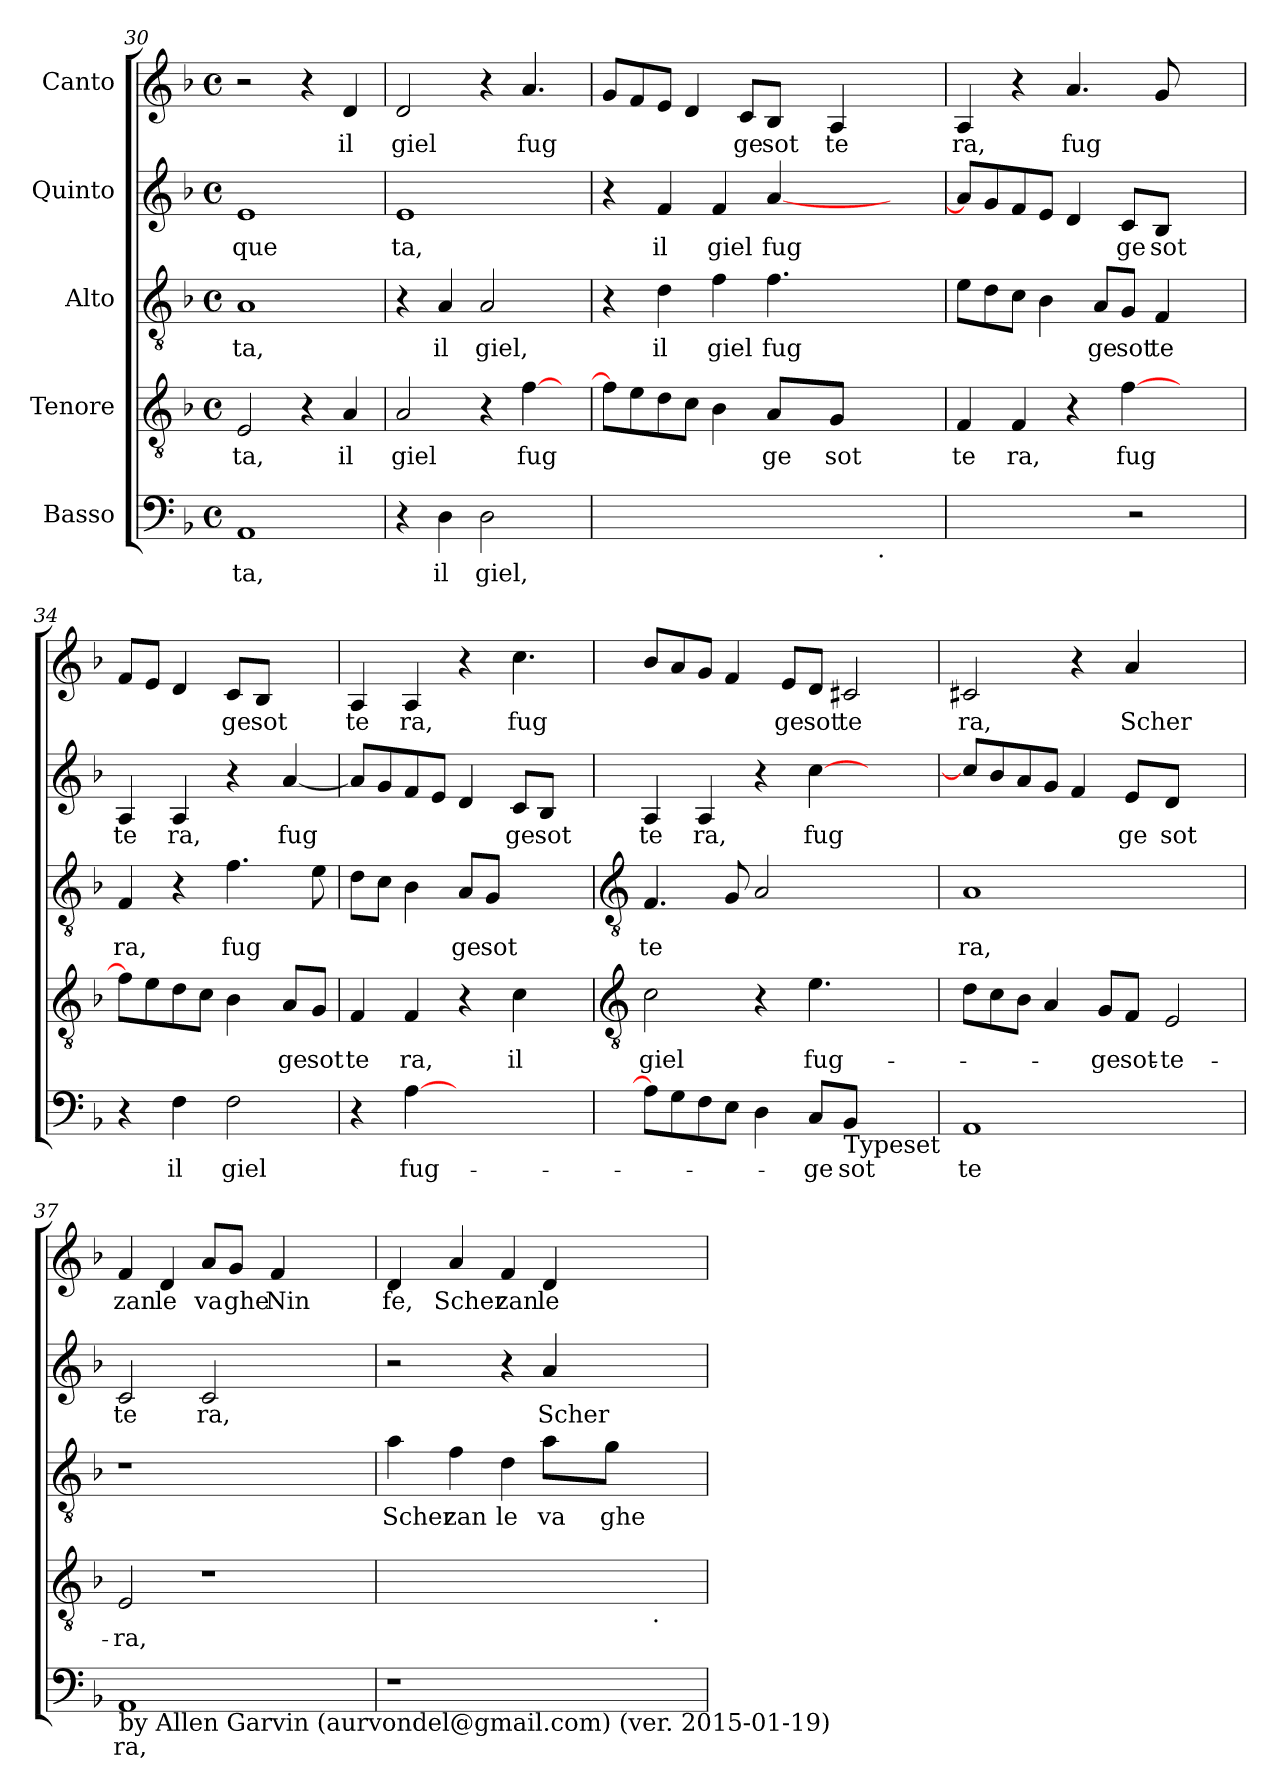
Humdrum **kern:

**kern	**text	**kern	**text	**kern	**text	**kern	**text	**kern	**text
*part5	*part5	*part4	*part4	*part3	*part3	*part2	*part2	*part1	*part1
*staff5	*staff5	*staff4	*staff4	*staff3	*staff3	*staff2	*staff2	*staff1	*staff1
*I"Basso	*	*I"Tenore	*	*I"Alto	*	*I"Quinto	*	*I"Canto	*
*clefF4	*	*clefGv2	*	*clefGv2	*	*clefG2	*	*clefG2	*
*k[b-]	*	*k[b-]	*	*k[b-]	*	*k[b-]	*	*k[b-]	*
*F:	*	*F:	*	*F:	*	*F:	*	*F:	*
*M4/4	*	*M4/4	*	*M4/4	*	*M4/4	*	*M4/4	*
*met(c)	*	*met(c)	*	*met(c)	*	*met(c)	*	*met(c)	*
=30	=30	=30	=30	=30	=30	=30	=30	=30	=30
!	!LO:LY:b	!	!LO:LY:b	!	!LO:LY:b	!	!LO:LY:b	!	!
1AA	-ta,	2E/	ta,	1A	ta,	1e	que	2r	.
.	.	4r	.	.	.	.	.	4r	.
!	!	!	!LO:LY:b	!	!	!	!	!	!LO:LY:b
.	.	4A/	il	.	.	.	.	4d/	il
=31	=31	=31	=31	=31	=31	=31	=31	=31	=31
!	!	!	!LO:LY:b	!	!	!	!LO:LY:b	!	!LO:LY:b
4r	.	2A/	giel	4r	.	1e	ta,	2d/	giel
!	!LO:LY:b	!	!	!	!LO:LY:b	!	!	!	!
4D\	il	.	.	4A/	il	.	.	.	.
!	!LO:LY:b	!	!	!	!LO:LY:b	!	!	!	!
2D\	giel,	4r	.	2A/	giel,	.	.	4r	.
!	!	!	!LO:LY:b	!	!	!	!	!	!LO:LY:b
.	.	[4f\	fug	.	.	.	.	4.a/	fug
8ryy	.	8ryy	.	8ryy	.	8ryy	.	.	.
=32	=32	=32	=32	=32	=32	=32	=32	=32	=32
4ryy	.	8f\L]	.	4r	.	4r	.	8g/L	.
.	.	8e\	.	.	.	.	.	8f/	.
!	!	!	!	!	!LO:LY:b	!	!LO:LY:b	!	!
4ryy	.	8d\	.	4d\	il	4f/	il	8e/J	.
.	.	8c\J	.	.	.	.	.	4d/	.
!	!	!	!	!	!LO:LY:b	!	!LO:LY:b	!	!
4ryy	.	4B-\	.	4f\	giel	4f/	giel	.	.
!	!	!	!	!	!	!	!	!	!LO:LY:b
.	.	.	.	.	.	.	.	8c/L	ge
!	!	!	!LO:LY:b	!	!LO:LY:b	!	!LO:LY:b	!	!LO:LY:b
64ryy	.	8A/L	ge	4.f\	fug	[4a/	fug	8B-/J	sot
64ryy	.	.	.	.	.	.	.	.	.
64ryy	.	.	.	.	.	.	.	.	.
64ryy	.	.	.	.	.	.	.	.	.
64ryy	.	.	.	.	.	.	.	.	.
64ryy	.	.	.	.	.	.	.	.	.
64ryy	.	.	.	.	.	.	.	.	.
64ryy	.	.	.	.	.	.	.	.	.
!	!	!	!LO:LY:b	!	!	!	!	!	!LO:LY:b
64ryy	.	8G/J	sot	.	.	.	.	4A/	te
64ryy	.	.	.	.	.	.	.	.	.
64ryy	.	.	.	.	.	.	.	.	.
64ryy	.	.	.	.	.	.	.	.	.
64ryy	.	.	.	.	.	.	.	.	.
64ryy	.	.	.	.	.	.	.	.	.
!LO:TX:b:t=.	!	!	!	!	!	!	!	!	!
64ryy	.	.	.	.	.	.	.	.	.
4ryy	.	.	.	.	.	.	.	.	.
.	.	8...ryy	.	.	.	8...ryy	.	.	.
.	.	.	.	16..ryy	.	.	.	16..ryy	.
=33	=33	=33	=33	=33	=33	=33	=33	=33	=33
!	!	!	!LO:LY:b	!	!	!	!	!	!LO:LY:b
4ryy	.	4F/	te	8e\L	.	8a/L]	.	4A/	ra,
.	.	.	.	8d\	.	8g/	.	.	.
!	!	!	!LO:LY:b	!	!	!	!	!	!
4ryy	.	4F/	ra,	8c\J	.	8f/	.	4r	.
.	.	.	.	4B-\	.	8e/J	.	.	.
!	!	!	!	!	!	!	!	!	!LO:LY:b
4ryy	.	4r	.	.	.	4d/	.	4.a/	fug
!	!	!	!	!	!LO:LY:b	!	!	!	!
.	.	.	.	8A/L	ge	.	.	.	.
!	!	!	!LO:LY:b	!	!LO:LY:b	!	!LO:LY:b	!	!
64ryy	.	[4f\	fug	8G/J	sot	8c/L	ge	.	.
2r	.	.	.	.	.	.	.	.	.
!	!	!	!	!	!LO:LY:b	!	!LO:LY:b	!	!
.	.	.	.	4F/	te	8B-/J	sot	8g/	.
.	.	4ryy	.	.	.	4ryy	.	4ryy	.
.	.	.	.	8ryy	.	.	.	.	.
.	.	64ryy	.	64ryy	.	64ryy	.	64ryy	.
=34	=34	=34	=34	=34	=34	=34	=34	=34	=34
!	!	!	!	!	!LO:LY:b	!	!LO:LY:b	!	!
4r	.	8f\L]	.	4F/	ra,	4A/	te	8f/L	.
.	.	8e\	.	.	.	.	.	8e/J	.
!	!LO:LY:b	!	!	!	!	!	!LO:LY:b	!	!
4F\	il	8d\	.	4r	.	4A/	ra,	4d/	.
.	.	8c\J	.	.	.	.	.	.	.
!	!LO:LY:b	!	!	!	!LO:LY:b	!	!	!	!LO:LY:b
2F\	giel	4B-\	.	4.f\	fug	4r	.	8c/L	ge
!	!	!	!	!	!	!	!	!	!LO:LY:b
.	.	.	.	.	.	.	.	8B-/J	sot
!	!	!	!LO:LY:b	!	!	!	!LO:LY:b	!	!
.	.	8A/L	ge	.	.	[4a/	fug	4ryy	.
!	!	!	!LO:LY:b	!	!	!	!	!	!
.	.	8G/J	sot	8e\	.	.	.	.	.
!!LO:LB:g=z
=35	=35	=35	=35	=35	=35	=35	=35	=35	=35
!	!	!	!LO:LY:b	!	!	!	!	!	!LO:LY:b
4r	.	4F/	te	8d\L	.	8a/L]	.	4A/	te
.	.	.	.	8c\J	.	8g/	.	.	.
!	!LO:LY:b	!	!LO:LY:b	!	!	!	!	!	!LO:LY:b
[4A\	fug-	4F/	ra,	4B-\	.	8f/	.	4A/	ra,
.	.	.	.	.	.	8e/J	.	.	.
!	!	!	!	!	!LO:LY:b	!	!	!	!
2ryy	.	4r	.	8A/L	ge	4d/	.	4r	.
!	!	!	!	!	!LO:LY:b	!	!	!	!
.	.	.	.	8G/J	sot	.	.	.	.
!	!	!	!LO:LY:b	!	!	!	!LO:LY:b	!	!LO:LY:b
.	.	4c\	il	4.ryy	.	8c/L	ge	4.cc\	fug
!	!	!	!	!	!	!	!LO:LY:b	!	!
.	.	.	.	.	.	8B-/J	sot	.	.
8ryy	.	8ryy	.	.	.	8ryy	.	.	.
!!LO:LB:g=z
=36A	=36A	=36A	=36A	=36A	=36A	=36A	=36A	=36A	=36A
*	*	*clefGv2	*	*clefGv2	*	*	*	*	*
!	!	!	!LO:LY:b	!	!LO:LY:b	!	!LO:LY:b	!	!
8A\L]	.	2c\	giel	4.F/	te	4A/	te	8b-/L	.
8G\	.	.	.	.	.	.	.	8a/	.
!	!	!	!	!	!	!	!LO:LY:b	!	!
8F\	.	.	.	.	.	4A/	ra,	8g/J	.
8E\J	.	.	.	8G/	.	.	.	4f/	.
4D\	.	4r	.	2A/	.	4r	.	.	.
!	!	!	!	!	!	!	!	!	!LO:LY:b
.	.	.	.	.	.	.	.	8e/L	ge
!	!LO:LY:b	!	!LO:LY:b	!	!	!	!LO:LY:b	!	!LO:LY:b
8C/L	-ge	4.e\	fug-	.	.	[4cc\	fug	8d/J	sot
!LO:TX:b:t=Typeset	!	!	!	!	!	!	!	!	!
!	!LO:LY:b	!	!	!	!	!	!	!	!LO:LY:b
8BB-/J	sot	.	.	.	.	.	.	2c#X/	te
4.ryy	.	.	.	4.ryy	.	4.ryy	.	.	.
.	.	4ryy	.	.	.	.	.	.	.
!!LO:LB:g=z
=37A	=37A	=37A	=37A	=37A	=37A	=37A	=37A	=37A	=37A
!	!LO:LY:b	!	!	!	!LO:LY:b	!	!	!	!LO:LY:b
1AA	te	8d\L	.	1A	ra,	8cc/L]	.	2c#X/	ra,
.	.	8c\	.	.	.	8b-/	.	.	.
.	.	8B-\J	.	.	.	8a/	.	.	.
.	.	4A/	.	.	.	8g/J	.	.	.
.	.	.	.	.	.	4f/	.	4r	.
!	!	!	!LO:LY:b	!	!	!	!	!	!
.	.	8G/L	-ge	.	.	.	.	.	.
!	!	!	!LO:LY:b	!	!	!	!LO:LY:b	!	!LO:LY:b
.	.	8F/J	sot-	.	.	8e/L	ge	4a/	Scher
!	!	!	!LO:LY:b	!	!	!	!LO:LY:b	!	!
.	.	2E/	-te-	.	.	8d/J	sot	.	.
4.ryy	.	.	.	4.ryy	.	4.ryy	.	4.ryy	.
=37B	=37B	=37B	=37B	=37B	=37B	=37B	=37B	=37B	=37B
!LO:TX:b:t=by Allen Garvin (aurvondel@gmail.com) (ver. 2015-01-19)	!	!	!	!	!	!	!	!	!
!	!LO:LY:b	!	!LO:LY:b	!	!	!	!LO:LY:b	!	!LO:LY:b
1AA	ra,	2E/	-ra,	1r	.	2c/	te	4f/	zan
!	!	!	!	!	!	!	!	!	!LO:LY:b
.	.	.	.	.	.	.	.	4d/	le
!	!	!	!	!	!	!	!LO:LY:b	!	!LO:LY:b
.	.	1r	.	.	.	2c/	ra,	8a/L	va
!	!	!	!	!	!	!	!	!	!LO:LY:b
.	.	.	.	.	.	.	.	8g/J	ghe
!	!	!	!	!	!	!	!	!	!LO:LY:b
.	.	.	.	.	.	.	.	4f/	Nin
2ryy	.	.	.	2ryy	.	2ryy	.	2ryy	.
=38A	=38A	=38A	=38A	=38A	=38A	=38A	=38A	=38A	=38A
!	!	!	!	!	!LO:LY:b	!	!	!	!LO:LY:b
1r	.	4ryy	.	4a\	Scher	2r	.	4d/	fe,
!	!	!	!	!	!LO:LY:b	!	!	!	!LO:LY:b
.	.	4ryy	.	4f\	zan	.	.	4a/	Scher
!	!	!	!	!	!LO:LY:b	!	!	!	!LO:LY:b
.	.	4ryy	.	4d\	le	4r	.	4f/	zan
!	!	!	!	!	!LO:LY:b	!	!LO:LY:b	!	!LO:LY:b
.	.	64ryy	.	8a\L	va	4a/	Scher	4d/	le
.	.	64ryy	.	.	.	.	.	.	.
.	.	64ryy	.	.	.	.	.	.	.
.	.	64ryy	.	.	.	.	.	.	.
.	.	64ryy	.	.	.	.	.	.	.
.	.	64ryy	.	.	.	.	.	.	.
.	.	64ryy	.	.	.	.	.	.	.
.	.	64ryy	.	.	.	.	.	.	.
!	!	!	!	!	!LO:LY:b	!	!	!	!
.	.	64ryy	.	8g\J	ghe	.	.	.	.
.	.	64ryy	.	.	.	.	.	.	.
.	.	64ryy	.	.	.	.	.	.	.
.	.	64ryy	.	.	.	.	.	.	.
.	.	64ryy	.	.	.	.	.	.	.
.	.	64ryy	.	.	.	.	.	.	.
!	!	!LO:TX:b:t=.	!	!	!	!	!	!	!
.	.	64ryy	.	.	.	.	.	.	.
.	.	4ryy	.	.	.	.	.	.	.
8...ryy	.	.	.	8...ryy	.	8...ryy	.	8...ryy	.
=	=	=	=	=	=	=	=	=	=
*-	*-	*-	*-	*-	*-	*-	*-	*-	*-
